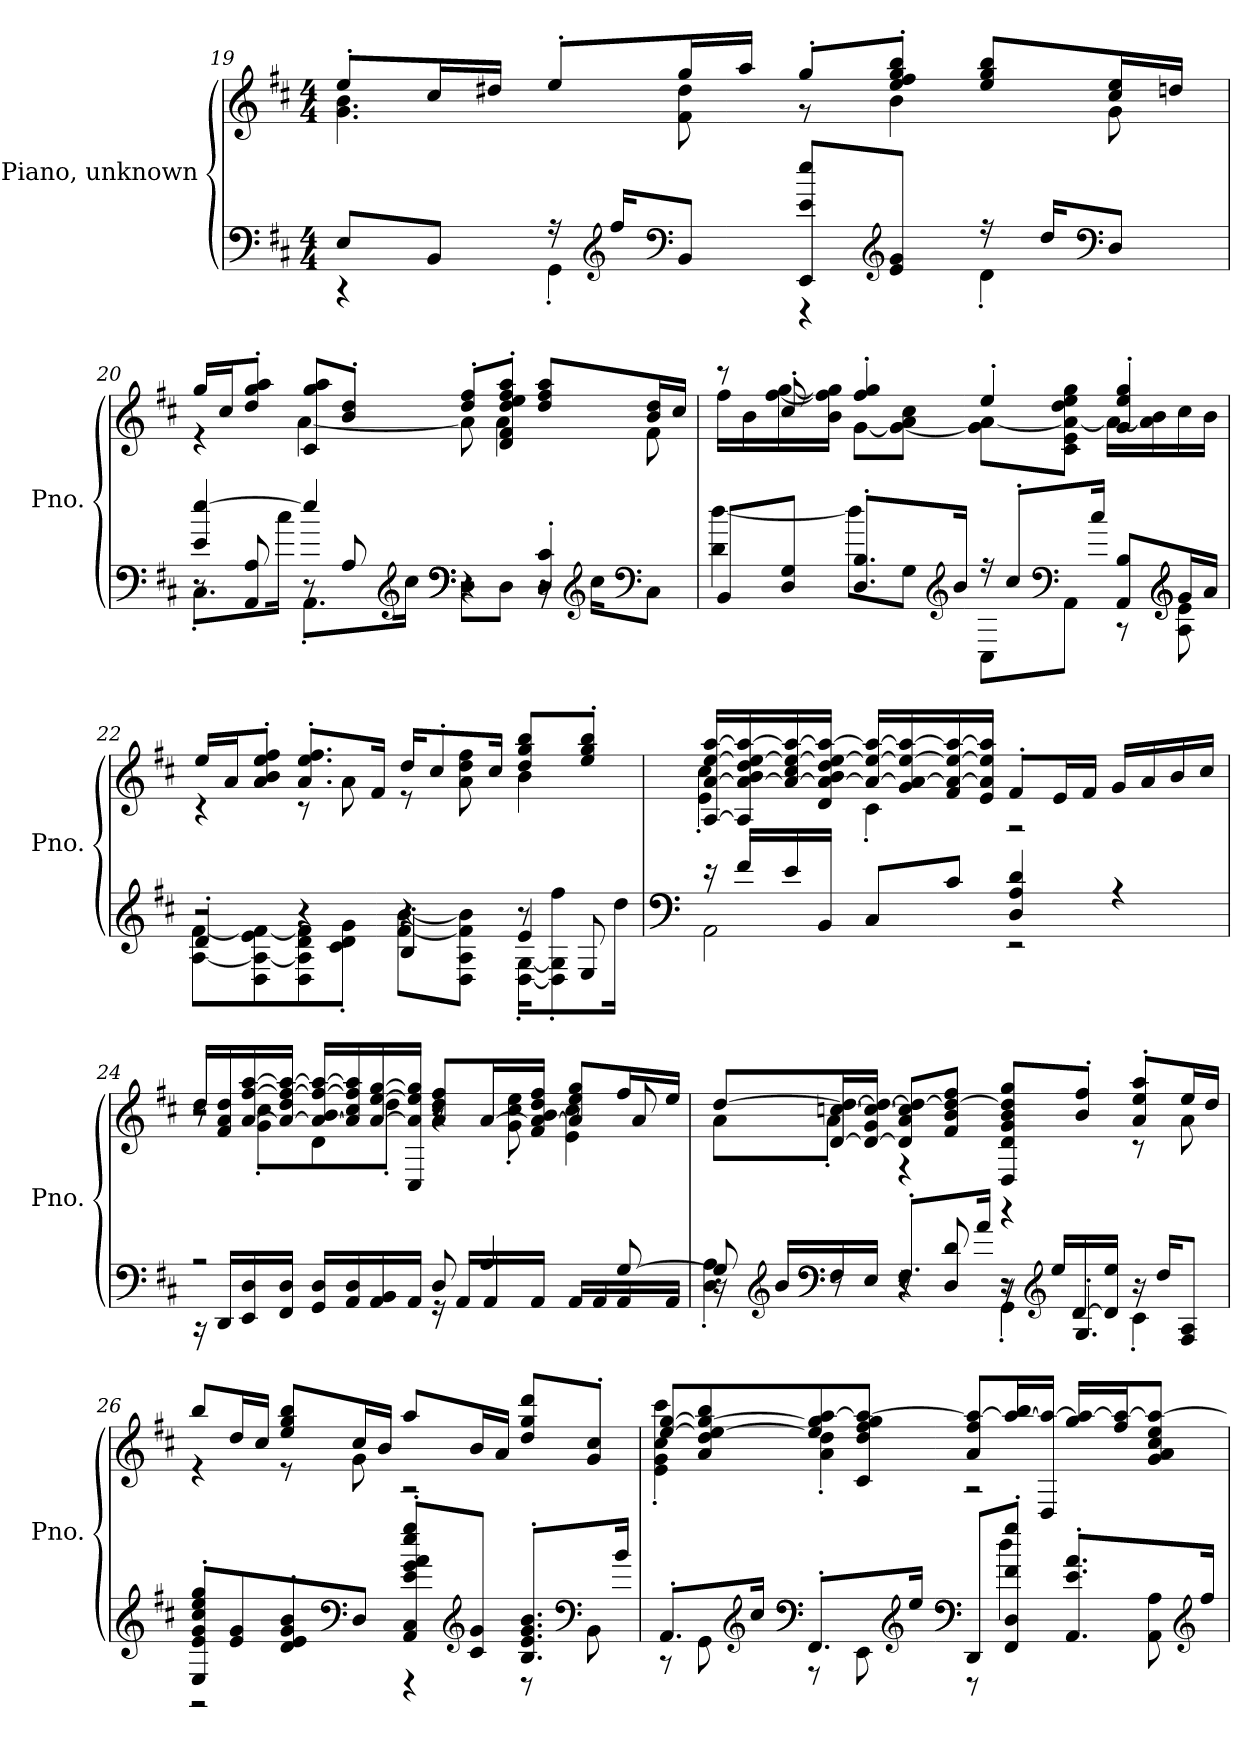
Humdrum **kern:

**kern	**kern
*part1	*part1
*staff2	*staff1
*I"Piano, unknown	*
*I'Pno.	*
*clefF4	*clefG2
*k[f#c#]	*k[f#c#]
*M4/4	*M4/4
=19	=19
*^	*^
8E/L	4r	8ee'/L	4.g\ 4.b\
8BB/J	.	16cc#/L	.
.	.	16dd#X/JJ	.
16r	4GG'\	8ee'/L	.
*clefG2	*	*	*
16ff#/KL	.	.	.
*clefF4	*	*	*
8BB/J	.	16gg/L	8f#\ 8dd#\
.	.	16aa/JJ	.
8EE/ 8e/ 8ee/L	4r	8gg'/L	8r
*clefG2	*	*	*
8e/ 8g/J	.	8ee/' 8ff#/' 8gg/' 8bb/'J	4b\
16r	4d'\	8ee/ 8gg/ 8bb/L	.
16dd/KL	.	.	.
*clefF4	*	*	*
8D/J	.	16cc#/ 16ee/L	8g\
.	.	16ddn/JJ	.
!!LO:LB:g=z	!!
=20	=20	=20	=20
*	*^	*	*
4e/ [4ee/	8.C#'\L	8r	16gg/LL	4r
.	.	.	16cc#/J	.
.	.	8AA/ 8A/	8dd/' 8gg/' 8aa/'J	.
.	16cc#\Jk	.	.	.
4ee/]	8.AA'\L	8r	8c#/ 8gg/ 8aa/L	[4a\
.	.	8A/	8b/' 8dd/'J	.
*clefG2	*	*	*	*
.	16cc#\Jk	.	.	.
*clefF4	*	*	*	*
2r	8D\L	4r	8dd/' 8ff#/'L	8a\]
.	8D\J	.	8d/' 8f#/' 8dd/' 8ee/' 8ff#/' 8aa/'J	4a\
.	16r	4D/' 4c#/'	8dd/ 8ff#/ 8aa/L	.
*clefG2	*	*	*	*
.	16cc#\KL	.	.	.
*clefF4	*	*	*	*
.	8C#\J	.	16b/ 16dd/L	8f#\
.	.	.	16cc#/JJ	.
*	*v	*v	*	*
!!LO:PB:g=z	!!
=21	=21	=21	=21
8BB/L	4d\ [4dd\	8r	16ff#\LL
.	.	.	16b\
8D/ 8G/J	.	8cc#'/	[16ff#\ [16gg\
.	.	.	16b\ 16ff#\] 16gg\]JJ
8.D/' 8.B/'L	8dd\L]	4ff#/' 4gg/'	[8g\L
.	8G\J	.	8g\_ 8a\ 8cc#\J
*clefG2	*	*	*
16b/Jk	.	.	.
16r	8C#\L	4ee'/	8g\] [8a\L
8cc#'/L	.	.	.
*clefF4	*	*	*
.	8AA\J	.	8c#\ 8e\ 8a\_ 8dd\ 8ee\ 8gg\J
16cc#/Jk	.	.	.
8AA/ 8B/L	8r	4g/' 4ee/' 4gg/'	16a\LL_
.	.	.	16a\] 16b\
*clefG2	*	*	*
16g/L	8A\ 8e\	.	16cc#\
16a/JJ	.	.	16b\JJ
=22	=22	=22	=22
*	*^	*	*
4d'/	[8A\ [8f#\L	2r	16ee/LL	4r
.	.	.	16a/J	.
.	8D\ 8A\_ 8e\ 8f#\_	.	8a/' 8b/' 8ee/' 8ff#/'J	.
4r	8D\ 8A\] 8d\ 8f#\]	.	8.a/' 8.ee/' 8.ff#/'L	8r
.	8c#\' 8d\' 8g\'J	.	.	8a\
.	.	.	16f#/Jk	.
4B'/	[8f#\ [8b\L	4r	16dd/KL	8r
.	.	.	8cc#'/	.
.	8D\ 8A\ 8f#\] 8b\]J	.	.	8a\ 8dd\ 8ff#\
.	.	.	16cc#/Jk	.
4e/	[16D\' [16G\'KL	8r	8dd/ 8gg/ 8bb/L	4b\
.	8D\]' 8G\]' 8ff#\'	.	.	.
.	.	8E/	8ee/' 8gg/' 8bb/'J	.
.	16dd\Jk	.	.	.
*v	*v	*v	*	*
!!LO:LB:g=z	!!
=23	=23	=23
*clefF4	*	*
*^	*	*
16r	2AA\	[16A/ [16a/ [16ee/ [16aa/LL	4e\' 4cc#\'
16f#/LL	.	16A/] 16a/_ 16b/ 16dd/ 16ee/_ 16aa/_	.
16e/	.	16a/_ 16cc#/ 16ee/_ 16aa/_	.
16BB/JJ	.	16d/ 16a/_ 16b/ 16dd/ 16ee/_ 16aa/_JJ	.
8C#/L	.	16a/_ 16ee/_ 16aa/_LL	4c#'\
.	.	16g/ 16a/_ 16ee/_ 16aa/_	.
8c#/J	.	16f#/ 16a/_ 16ee/_ 16aa/_	.
.	.	16e/ 16a/] 16ee/] 16aa/]JJ	.
4D/ 4A/ 4d/	2r	8f#'/L	2r
.	.	16e/L	.
.	.	16f#/JJ	.
4r	.	16g/LL	.
.	.	16a/	.
.	.	16b/	.
.	.	16cc#/JJ	.
!!LO:LB:g=z
=24	=24	=24	=24
*	*	*	*^
2r	16r	16dd/LL	8r	2r
.	16DD/LL	16f#/ 16a/ 16dd/	.	.
.	16EE/ 16D/	[16a/ [16ff#/ [16aa/	8g\' 8cc#\'L	.
.	16FF#/ 16D/JJ	16a/_ 16dd/ 16ff#/_ 16aa/_JJ	.	.
.	16GG/ 16D/LL	16a/_ 16b/ 16ff#/_ 16aa/_LL	8d\	.
.	16AA/ 16D/	16a/] 16cc#/ 16ff#/] 16aa/]	.	.
.	16AA/ 16BB/	[16a/ [16ee/ [16gg/	8dd'\J	.
.	16AA/JJ	16C#/ 16a/] 16ee/] 16gg/]JJ	.	.
8D/	16r	8a/ 8dd/ 8ff#/L	8r	4r
.	16AA/LL	.	.	.
4A/	16AA/	[16a/L	8g\' 8cc#\' 8ee\'	.
.	16AA/JJ	16f#/ 16a/_ 16b/ 16dd/ 16ff#/JJ	.	.
.	16AA/LL	8a/] 8ee/ 8gg/L	4e\ 4cc#\	8r
.	16AA/	.	.	.
[8G/	16AA/	16ff#/L	.	8a/
.	16AA/JJ	16ee/JJ	.	.
*	*	*	*v	*v
!!LO:LB:g=z
=25	=25	=25	=25
*	*^	*	*
8G/]	4D\' 4A\'	16r	[8dd/L	8a\L
*clefG2	*	*	*	*
.	.	16b/LL	.	.
*clefF4	*	*	*	*
8r	.	16F#/	[16d/ [16ccn/ 16dd/_L	8a'\J
.	.	16E/JJ	16d/_ 16g/ 16cc/_ 16dd/_JJ	.
8r	4r	8.F#'/L	8d/] 8a/ 8cc/] 8dd/_L	4r
8D/ 8d/	.	.	8f#/ 8b/ 8dd/_ 8ff#/J	.
.	.	16a/Jk	.	.
8r	4GG'\	16r	8D/ 8d/ 8g/ 8b/ 8dd/] 8gg/L	4r
*clefG2	*	*	*	*
.	.	16ee/LL	.	.
4.G'/	.	[16d/	8b/' 8ff#/'J	.
.	.	16d/] 16ee/JJ	.	.
.	4c#'\	16r	8a/' 8ee/' 8aa/'L	8r
.	.	16dd/KL	.	.
.	.	8F#/ 8A/J	16ee/L	8a\
.	.	.	16dd/JJ	.
*	*v	*v	*	*
!!LO:LB:g=z	!!
=26	=26	=26	=26
8E/' 8e/' 8g/' 8cc#/' 8ee/' 8gg/'L	2r	8bb/L	4r
8e/ 8g/	.	16dd/L	.
.	.	16cc#/JJ	.
8d/' 8e/' 8g/' 8b/'	.	8ee/ 8gg/ 8bb/L	8r
*clefF4	*	*	*
8D/J	.	16cc#/L	8g\
.	.	16b/JJ	.
8AA/' 8C#/' 8e/' 8g/' 8a/' 8ee/' 8gg/'L	4r	8aa/L	2r
*clefG2	*	*	*
8c#/ 8g/J	.	16b/L	.
.	.	16a/JJ	.
8.B/' 8.e/' 8.g/' 8.b/'L	8r	8dd/ 8gg/ 8ddd/L	.
*clefF4	*	*	*
.	8BB\	8g/' 8cc#/'J	.
16b/Jk	.	.	.
!!LO:LB:g=z	!!
=27	=27	=27	=27
8.AA'/L	8r	[8ee/ [8gg/L	4e\' 4g\' 4cc#\' 4ccc#\'
.	8GG\	8a/ 8dd/ 8ee/_ 8gg/_ 8bb/	.
*clefG2	*	*	*
16cc#/Jk	.	.	.
*clefF4	*	*	*
8.FF#'/L	8r	8ee/] 8gg/] [8aa/	4a\' 4dd\'
.	8EE\	8c#/ 8dd/ 8ff#/ 8gg/ 8aa/_J	.
*clefG2	*	*	*
16ee/Jk	.	.	.
*clefF4	*	*	*
8DD/L	8r	8a/ 8ff#/ 8aa/_L	2r
8FF#/' 8D/' 8f#/' 8gg/'J	4dd\	16aa/_ 16bb/L	.
.	.	16D/ 16aa/_JJ	.
8.AA/' 8.e/' 8.a/'L	.	16gg/ 16aa/_LL	.
.	.	16ff#/ 16aa/_J	.
.	8AA\ 8A\	8g/ 8a/ 8cc#/ 8ee/ 8aa/_J	.
*clefG2	*	*	*
16ff#/Jk	.	.	.
*v	*v	*	*
*	*v	*v
=	=
*-	*-
